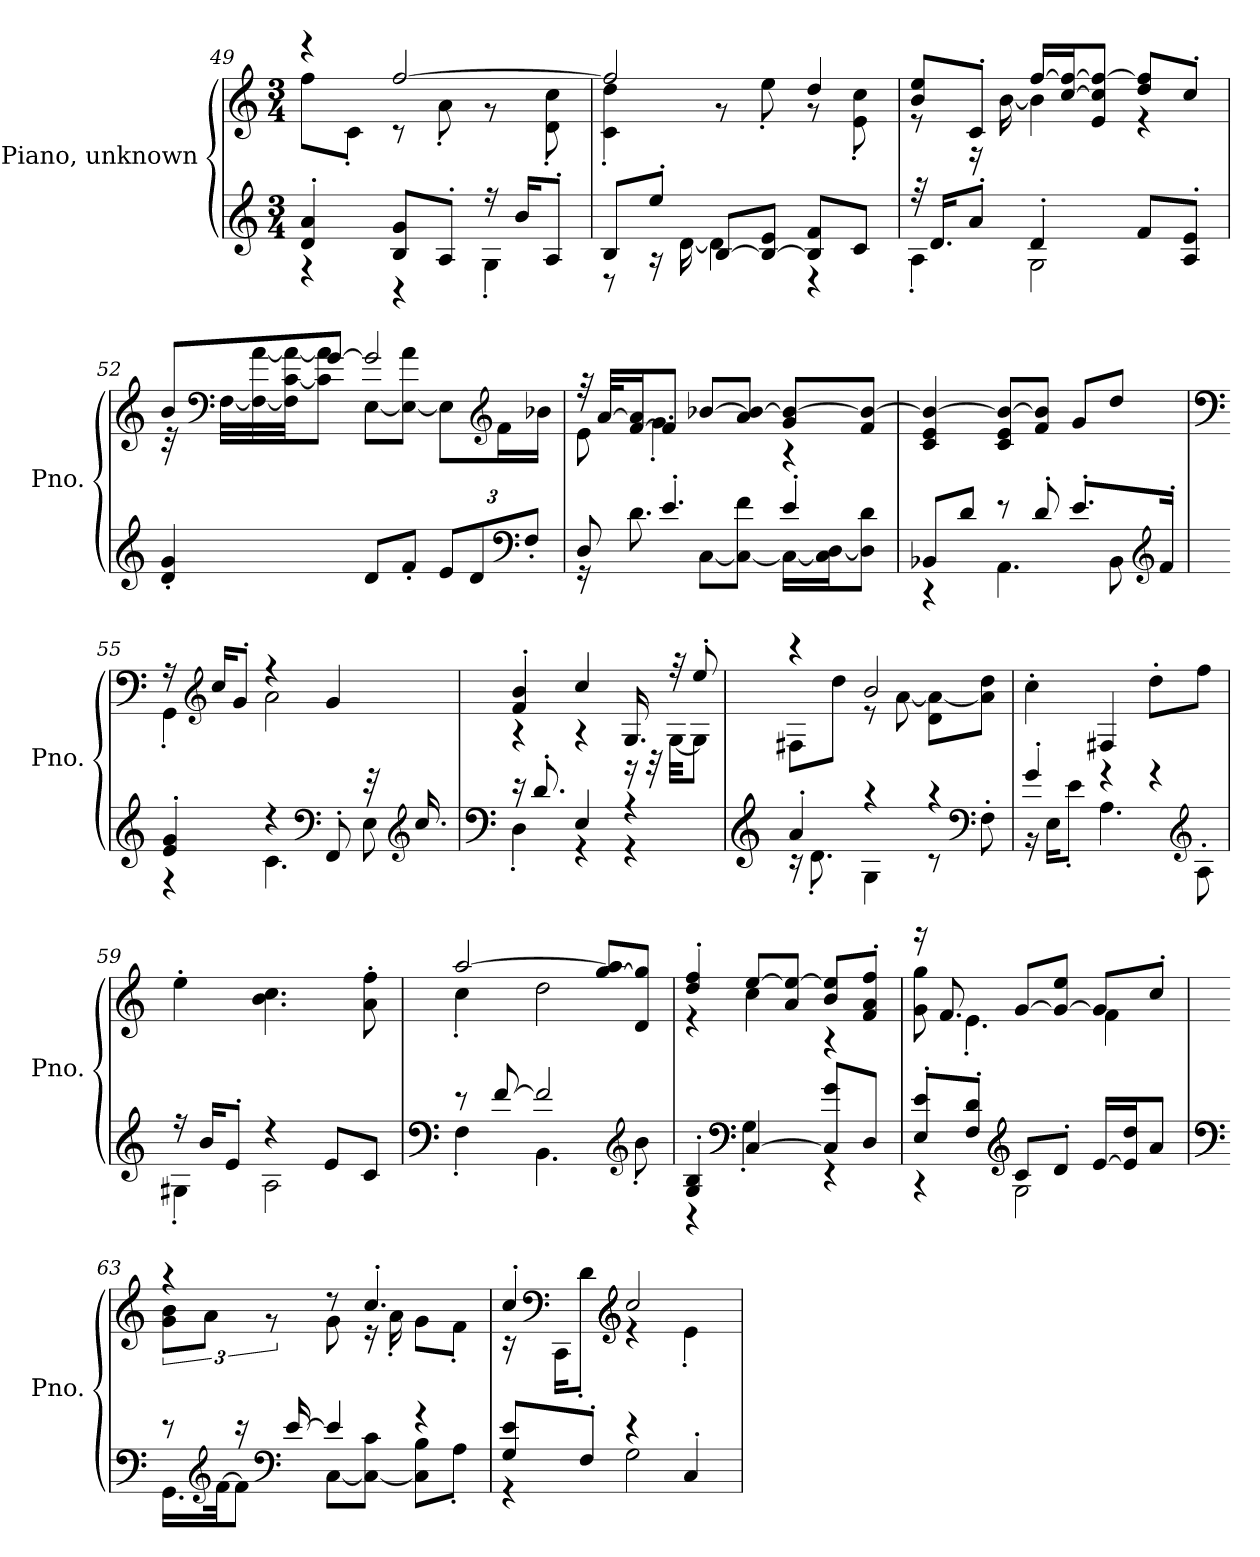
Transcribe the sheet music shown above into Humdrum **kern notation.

**kern	**kern
*part1	*part1
*staff2	*staff1
*I"Piano, unknown	*
*I'Pno.	*
*clefG2	*clefG2
*k[]	*k[]
*M3/4	*M3/4
=49	=49
*^	*^
4d/' 4a/'	4r	4r	8ff\L
.	.	.	8c'\J
8B/ 8g/L	4r	[2ff/	8r
8A'/J	.	.	8a'\
16r	4G'\	.	8r
16b/KL	.	.	.
8A'/J	.	.	8d\' 8cc\'
=50	=50	=50	=50
8B/L	8r	2ff/]	4c\' 4dd\'
8ee'/J	16r	.	.
.	[16d\	.	.
[8B/L	4d\]	.	8r
8B/_ 8e/J	.	.	8ee'\
8B/] 8f/L	4r	4dd/	8r
8c/J	.	.	8e\' 8cc\'
!!LO:LB:g=z	!!
=51	=51	=51	=51
32r	4A'\	8b/ 8ee/L	8r
16.d/KL	.	.	.
8a'/J	.	8c'/J	16r
.	.	.	[16b\
4d'/	2G\	[16ff/LL	4b\]
.	.	[16cc/ 16ff/_J	.
.	.	8e/ 8cc/] 8ff/_J	.
8f/L	.	8dd/ 8ff/]L	4r
8A/' 8e/'J	.	8cc'/J	.
*v	*v	*	*
=52	=52	=52
4d/' 4g/'	8b/L	32r
*	*clefF4	*
.	.	[32F\LLL
.	.	32F\_ [32a\
.	.	32F\] [32c\ 32a\_JJ
.	[8g/J	8c\] 8a\]J
8d/L	2g/]	[8E\L
8f'/J	.	8E\_ 8a\J
*Xbrackettup	*	*
12e/L	.	8E\L]
12d/	.	.
*	*clefG2	*
.	.	16f\L
*clefF4	*	*
12F'/J	.	.
.	.	16b-X\JJ
!!LO:LB:g=z	!!
=53	=53	=53
*^	*	*
8D/	16r	32r	8e\
.	.	[32a/KLL	.
.	8.d\	[16f/ 16a/]J	.
4.e'/	.	8f/J]	4.g'\
.	[8C\L	[8b-X/L	.
.	8C\_ 8f\J	8a/ 8b-/_J	.
4e'/	16C\LL_	8g/ 8b-/_L	4r
.	16C\] [16D\J	.	.
.	8D\] 8d\J	8f/ 8b-/_J	.
*	*	*v	*v
=54	=54	=54
8BB-X/L	4r	4c/ 4e/ 4b-/_
8d/J	.	.
8r	4.AA\	8c/ 8e/ 8b-/_L
8d'/	.	8f/ 8b-/]J
8.e'/L	.	8g/L
.	8BB-\	8dd/J
*clefG2	*	*
16f'/Jk	.	.
=55	=55	=55
*	*	*clefF4
*	*	*^
4e/' 4g/'	4r	16r	4GG'\
*	*	*clefG2	*
.	.	16cc/KL	.
.	.	8g'/J	.
4r	4.c\	4r	2a\
*clefF4	*	*	*
8FF'/	.	4g/	.
32r	8E\	.	.
*clefG2	*	*	*
16.cc/	.	.	.
!!LO:LB:g=z	!!
=56	=56	=56	=56
*clefF4	*	*	*
16r	4D'\	4f/' 4b/'	4r
8.d'/	.	.	.
4E/	4r	4cc/	4r
4r	4r	16.G/	16r
.	.	.	32r
.	.	32r	[32G\KKL
.	.	8ee'/	8G\J]
=57	=57	=57	=57
*clefG2	*	*	*
4a'/	16r	4r	8F#X\L
.	8.d'\	.	.
.	.	.	8dd\J
4r	4G\	2b/	8r
.	.	.	[8a\
4r	8r	.	8d\ 8a\_L
*clefF4	*	*	*
.	8F'\	.	8a\] 8dd\J
*	*	*v	*v
=58	=58	=58
4g'/	16r	4cc'\
.	16E\KL	.
.	8e'\J	.
4r	4.A\	4F#X/
4r	.	8dd'\L
*clefG2	*	*
.	8A'\	8ff\J
=59	=59	=59
16r	4G#X'\	4ee'\
16b/KL	.	.
8e'/J	.	.
4r	2A\	4.b\ 4.cc\
8e/L	.	.
8c/J	.	8a\' 8ff\'
!!LO:PB:g=z
=60	=60	=60
*clefF4	*	*
*	*	*^
8r	4F'\	[2aa/	4cc'\
[8f/	.	.	.
2f/]	4.BB\	.	2dd\
.	.	[8gg/ 8aa/]L	.
*clefG2	*	*	*
.	8b'\	8d/ 8gg/]J	.
=61	=61	=61	=61
4G/' 4B/'	4r	4dd/' 4ff/'	4r
*clefF4	*	*	*
[4C/	4G'\	[8ee/L	4cc\
.	.	8a/ 8ee/_J	.
8C/] 8g/L	4r	8b/ 8ee/]L	4r
8D/J	.	8f/' 8a/' 8ff/'J	.
=62	=62	=62	=62
8E/' 8e/'L	4r	16r	8g\ 8gg\
.	.	8.f/	.
8F/' 8d/'J	.	.	4.e'\
*clefG2	*	*	*
8c/L	2G\	[8g/L	.
8d'/J	.	8g/_ 8ee/J	.
[16e/LL	.	8g/L]	4f\
16e/] 16dd/J	.	.	.
8a/J	.	8cc'/J	.
!!LO:LB:g=z	!!
=63	=63	=63	=63
*clefF4	*	*	*
8r	16.GG\LL	4r	12g\ 12b\L
.	.	.	12a\J
*clefG2	*	*	*
.	[32f\JK	.	.
16r	8f\J]	.	.
.	.	.	12r
*clefF4	*	*	*
[16e/	.	.	.
4e/]	[8C\L	8r	8g\
.	8C\_ 8c\J	4.cc'/	16r
.	.	.	16a'\
4r	8C\] 8B\L	.	8g\L
.	8A'\J	.	8f'\J
=64	=64	=64	=64
8G/ 8e/L	4r	4cc'/	16r
*	*	*clefF4	*
.	.	.	16CC\KL
8F'/J	.	.	8d'\J
*	*	*clefG2	*
4r	2G\	2cc/	4r
4C'/	.	.	4e'\
*v	*v	*	*
*	*v	*v
=	=
*-	*-
